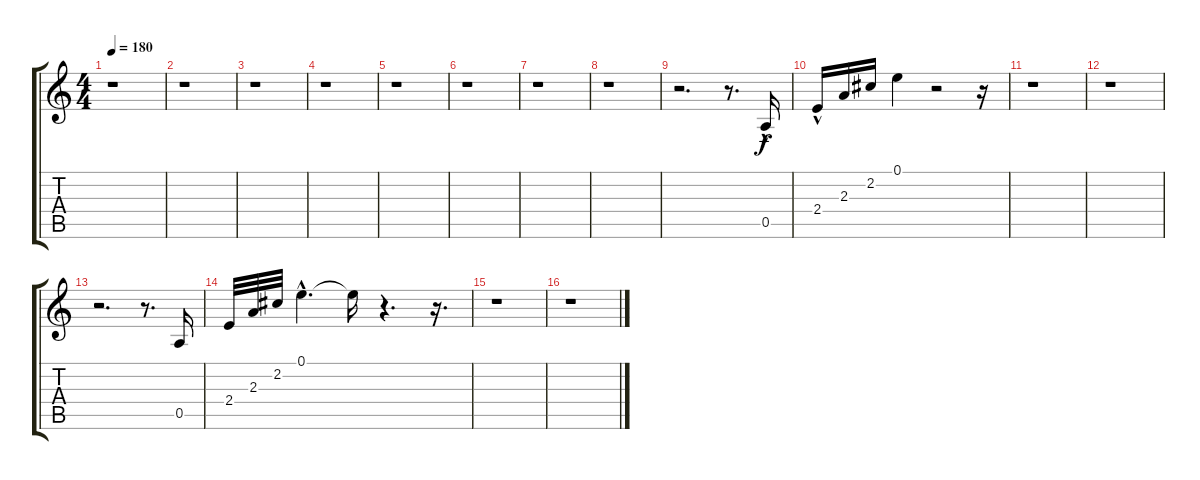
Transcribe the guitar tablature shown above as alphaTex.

\track "" {instrument acousticguitarnylon}
\staff {score tabs}
\tuning (E4 B3 G3 D3 A2 E2) {hide}
\ts (4 4)
\tempo 180
\clef g2
\ks c
r.1{dy f instrument acousticguitarnylon} |
r.1 |
r.1 |
r.1 |
r.1 |
r.1 |
r.1 |
r.1 |
r.2{d} r.8{d} 0.5{hac}.16 |
2.4{hac}.16 2.3.16 2.2.16 0.1.4 r.2 r.16 |
r.1 |
r.1 |
r.2{d} r.8{d} 0.5.16 |
2.4.32 2.3.32 2.2.32 0.1{hac}.4{d} 0.1{t}.16 r.4{d} r.16{d} |
r.1 |
r.1
